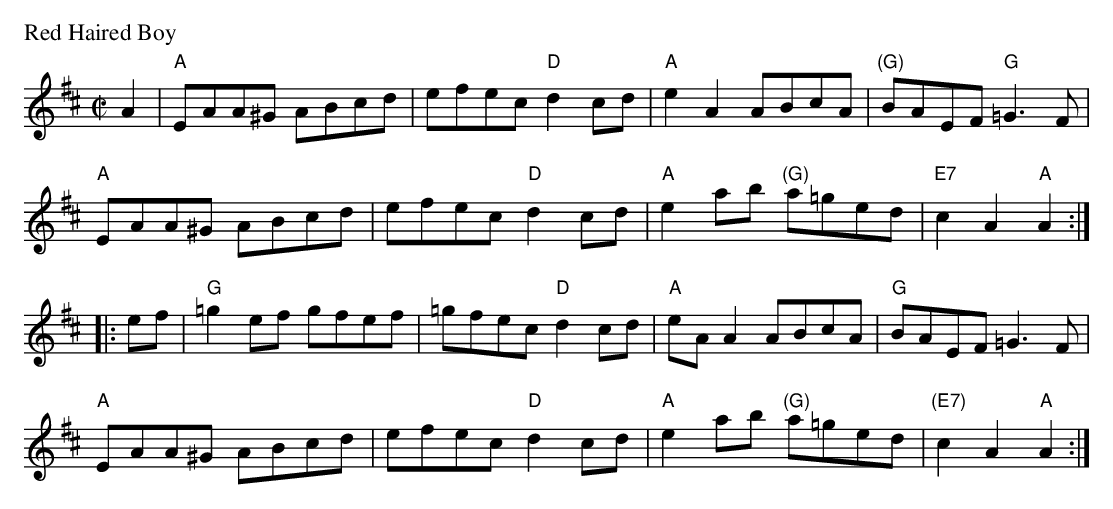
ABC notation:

X:1
P: Red Haired Boy
C:
M: C|
L: 1/8
K: Amix
A2 |\
"A"EAA^G ABcd | efec "D"d2cd | "A"e2A2  ABcA | "(G)"BAEF "G"=G3F |
"A"EAA^G ABcd | efec "D"d2cd | "A"e2ab "(G)"a=ged |  "E7"c2A2 "A"A2 :|
|: ef |\
"G"=g2ef gfef | =gfec "D"d2cd | "A"eAA2  ABcA |  "G"BAEF  =G3F |
"A"EAA^G ABcd | efec  "D"d2cd | "A"e2ab "(G)"a=ged | "(E7)"c2A2 "A"A2 :|
